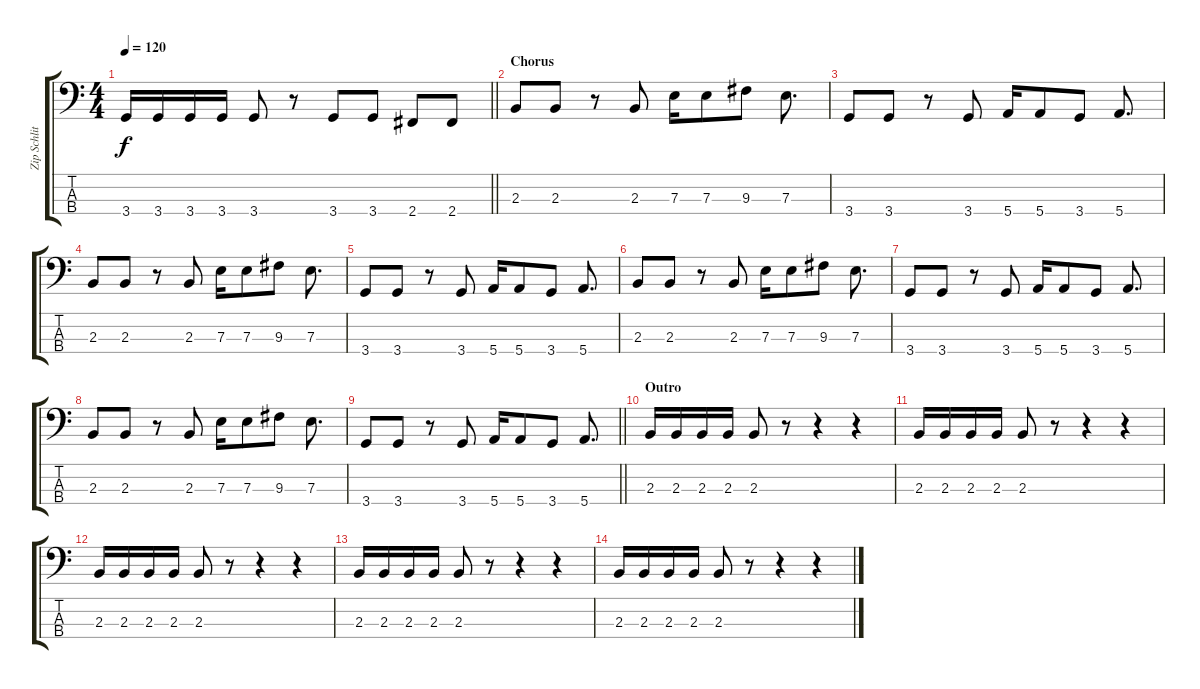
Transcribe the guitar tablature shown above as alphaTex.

\track ("Zip Schlitzer (Bass)" "Zip Schlit") {instrument electricbassfinger}
\staff {score tabs}
\tuning (G2 D2 A1 E1) {hide}
\ts (4 4)
\tempo 120
\clef f4
\barLineRight lightlight
\ks c
3.4.16{dy f} 3.4.16 3.4.16 3.4.16 3.4.8 r.8 3.4.8 3.4.8 2.4.8 2.4.8 |
\section ("" "Chorus")
2.3.8 2.3.8 r.8 2.3.8 7.3.16 7.3.8 9.3.8 7.3.8{d} |
3.4.8 3.4.8 r.8 3.4.8 5.4.16 5.4.8 3.4.8 5.4.8{d} |
2.3.8 2.3.8 r.8 2.3.8 7.3.16 7.3.8 9.3.8 7.3.8{d} |
3.4.8 3.4.8 r.8 3.4.8 5.4.16 5.4.8 3.4.8 5.4.8{d} |
2.3.8 2.3.8 r.8 2.3.8 7.3.16 7.3.8 9.3.8 7.3.8{d} |
3.4.8 3.4.8 r.8 3.4.8 5.4.16 5.4.8 3.4.8 5.4.8{d} |
2.3.8 2.3.8 r.8 2.3.8 7.3.16 7.3.8 9.3.8 7.3.8{d} |
\barLineRight lightlight
3.4.8 3.4.8 r.8 3.4.8 5.4.16 5.4.8 3.4.8 5.4.8{d} |
\section ("" "Outro")
2.3.16 2.3.16 2.3.16 2.3.16 2.3.8 r.8 r.4 r.4 |
2.3.16 2.3.16 2.3.16 2.3.16 2.3.8 r.8 r.4 r.4 |
2.3.16 2.3.16 2.3.16 2.3.16 2.3.8 r.8 r.4 r.4 |
2.3.16 2.3.16 2.3.16 2.3.16 2.3.8 r.8 r.4 r.4 |
2.3.16 2.3.16 2.3.16 2.3.16 2.3.8 r.8 r.4 r.4
